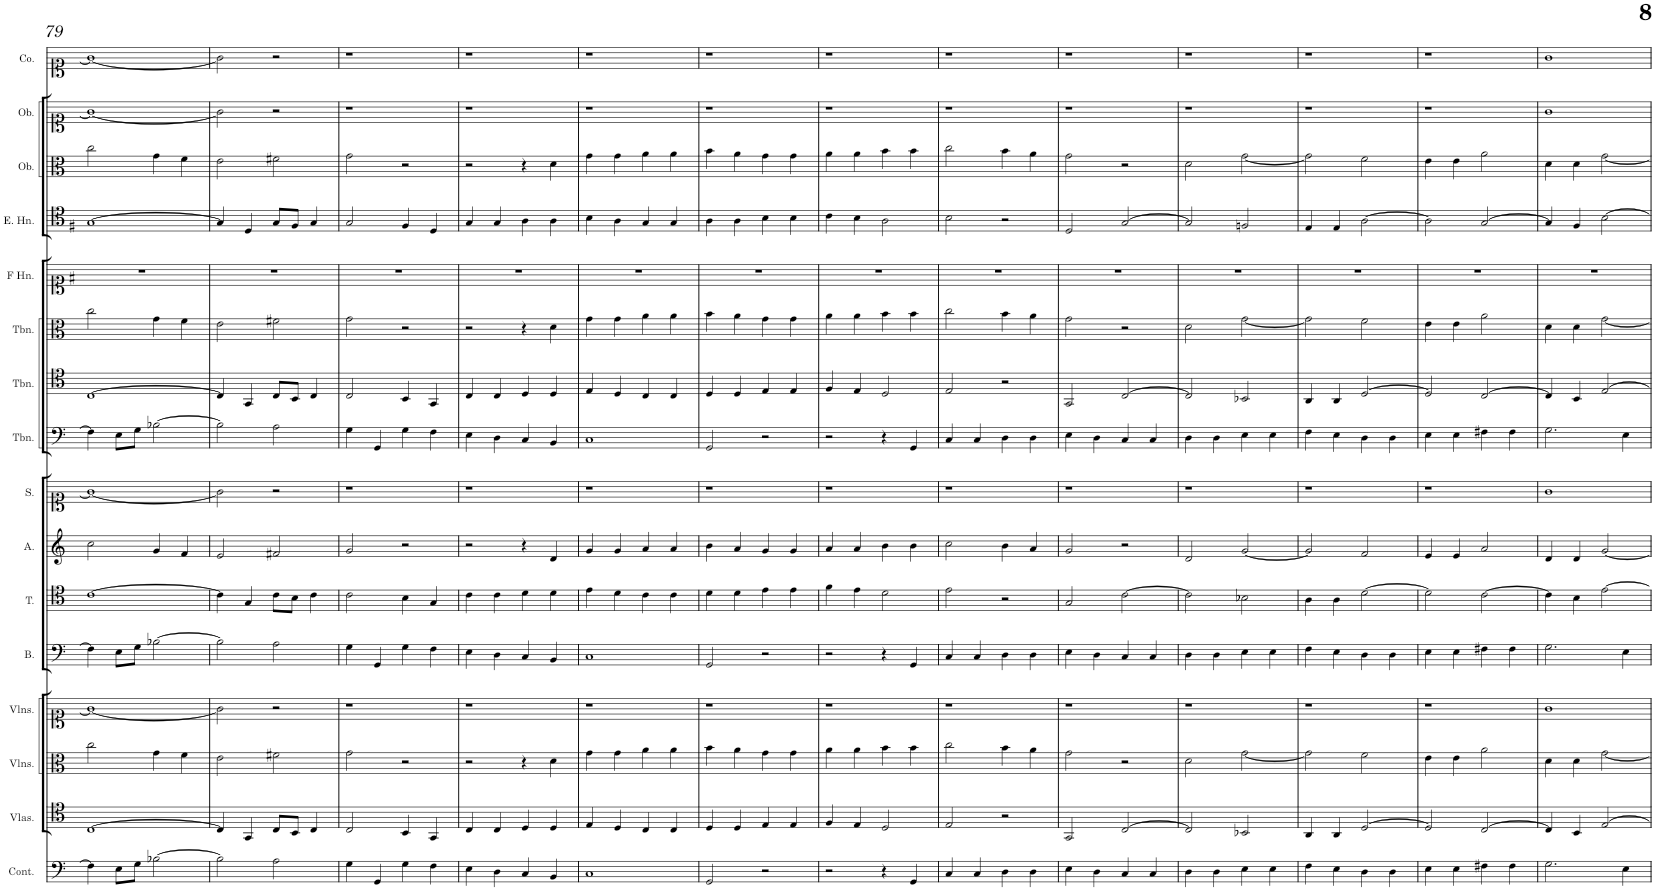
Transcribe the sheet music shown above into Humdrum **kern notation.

**kern	**kern	**kern	**kern	**kern	**kern	**kern	**kern	**kern	**kern	**kern	**kern	**kern	**kern	**kern	**kern	**kern	**kern
*part18	*part17	*part16	*part15	*part14	*part13	*part12	*part11	*part10	*part9	*part8	*part7	*part6	*part5	*part4	*part3	*part2	*part1
*staff18	*staff17	*staff16	*staff15	*staff14	*staff13	*staff12	*staff11	*staff10	*staff9	*staff8	*staff7	*staff6	*staff5	*staff4	*staff3	*staff2	*staff1
*I"Contrabasses	*I"Harpsichord	*I"Continuo	*I"Violas	*I"Violins	*I"Violins	*I"Bass	*I"Tenor	*I"Alto	*I"Soprano	*I"Trombone	*I"Trombone	*I"Trombone	*I"Horn in F	*I"English Horn	*I"Oboe	*I"Oboe	*I"Cornett
*I'Cbs.	*I'Hch.	*I'Cont.	*I'Vlas.	*I'Vlns.	*I'Vlns.	*I'B.	*I'T.	*I'A.	*I'S.	*I'Tbn.	*I'Tbn.	*I'Tbn.	*	*I'E. Hn.	*I'Ob.	*I'Ob.	*I'Co.
!!LO:PB:g=z
*clefF4	*clefF4	*clefF4	*clefC4	*clefC3	*clefC1	*clefF4	*clefC4	*clefG2	*clefC1	*clefF4	*clefC4	*clefC3	*clefC1	*clefC4	*clefC3	*clefC1	*clefC1
*Trd7c12	*	*	*	*	*	*	*Trd7c12	*	*	*	*	*	*Trd4c7	*Trd4c7	*	*	*Trd1c2
*k[]	*k[]	*k[]	*k[]	*k[]	*k[]	*k[]	*k[]	*k[]	*k[]	*k[]	*k[]	*k[]	*k[f#]	*k[f#]	*k[]	*k[]	*k[]
*M2/2	*M2/2	*M2/2	*M2/2	*M2/2	*M2/2	*M2/2	*M2/2	*M2/2	*M2/2	*M2/2	*M2/2	*M2/2	*M2/2	*M2/2	*M2/2	*M2/2	*M2/2
*met(c|)	*met(c|)	*met(c|)	*met(c|)	*met(c|)	*met(c|)	*met(c|)	*met(c|)	*met(c|)	*met(c|)	*met(c|)	*met(c|)	*met(c|)	*met(c|)	*met(c|)	*met(c|)	*met(c|)	*met(c|)
=79	=79	=79	=79	=79	=79	=79	=79	=79	=79	=79	=79	=79	=79	=79	=79	=79	=79
4f]	4F]	4F\]	[>1C	2cc\	1g_	4F\]	[>1c	2cc\	1g_	4F\]	[>1C	2cc\	1r	[>1G	2cc\	1g_	1g_
8e\L	8E\L	8E\L	.	.	.	8E\L	.	.	.	8E\L	.	.	.	.	.	.	.
8g\J	8G\J	8G\J	.	.	.	8G\J	.	.	.	8G\J	.	.	.	.	.	.	.
[>2b-X	[>2B-X	[>2B-X\	.	4g\	.	[>2B-X\	.	4g/	.	[>2B-X\	.	4g\	.	.	4g\	.	.
.	.	.	.	4f\	.	.	.	4f/	.	.	.	4f\	.	.	4f\	.	.
=80	=80	=80	=80	=80	=80	=80	=80	=80	=80	=80	=80	=80	=80	=80	=80	=80	=80
2b-]	2B-]	2B-\]	4C/]	2e\	2g\]	2B-\]	4c\]	2e/	2g\]	2B-\]	4C/]	2e\	1r	4G/]	2e\	2g\]	2g\]
.	.	.	4GG/	.	.	.	4G/	.	.	.	4GG/	.	.	4D/	.	.	.
2a	2A	2A\	8C/L	2f#X\	2r	2A\	8c\L	2f#X/	2r	2A\	8C/L	2f#X\	.	8G/L	2f#X\	2r	2r
.	.	.	8BB/J	.	.	.	8B\J	.	.	.	8BB/J	.	.	8F#/J	.	.	.
.	.	.	4C/	.	.	.	4c\	.	.	.	4C/	.	.	4G/	.	.	.
=81	=81	=81	=81	=81	=81	=81	=81	=81	=81	=81	=81	=81	=81	=81	=81	=81	=81
4g	4G	4G\	2C/	2g\	1r	4G\	2c\	2g/	1r	4G\	2C/	2g\	1r	2G/	2g\	1r	1r
4G	4GG	4GG/	.	.	.	4GG/	.	.	.	4GG/	.	.	.	.	.	.	.
4g	4G	4G\	4BB/	2r	.	4G\	4B\	2r	.	4G\	4BB/	2r	.	4F#/	2r	.	.
4f	4F	4F\	4GG/	.	.	4F\	4G/	.	.	4F\	4GG/	.	.	4D/	.	.	.
=82	=82	=82	=82	=82	=82	=82	=82	=82	=82	=82	=82	=82	=82	=82	=82	=82	=82
4e	4E	4E\	4C/	2r	1r	4E\	4c\	2r	1r	4E\	4C/	2r	1r	4G/	2r	1r	1r
4d	4D	4D\	4C/	.	.	4D\	4c\	.	.	4D\	4C/	.	.	4G/	.	.	.
4c	4C	4C/	4D/	4r	.	4C/	4d\	4r	.	4C/	4D/	4r	.	4A\	4r	.	.
4B	4BB	4BB/	4D/	4d\	.	4BB/	4d\	4d/	.	4BB/	4D/	4d\	.	4A\	4d\	.	.
=83	=83	=83	=83	=83	=83	=83	=83	=83	=83	=83	=83	=83	=83	=83	=83	=83	=83
1c	1C	1C	4E/	4g\	1r	1C	4e\	4g/	1r	1C	4E/	4g\	1r	4B\	4g\	1r	1r
.	.	.	4D/	4g\	.	.	4d\	4g/	.	.	4D/	4g\	.	4A\	4g\	.	.
.	.	.	4C/	4a\	.	.	4c\	4a/	.	.	4C/	4a\	.	4G/	4a\	.	.
.	.	.	4C/	4a\	.	.	4c\	4a/	.	.	4C/	4a\	.	4G/	4a\	.	.
=84	=84	=84	=84	=84	=84	=84	=84	=84	=84	=84	=84	=84	=84	=84	=84	=84	=84
2G	2GG	2GG/	4D/	4b\	1r	2GG/	4d\	4b\	1r	2GG/	4D/	4b\	1r	4A\	4b\	1r	1r
.	.	.	4D/	4a\	.	.	4d\	4a/	.	.	4D/	4a\	.	4A\	4a\	.	.
2r	2r	2r	4E/	4g\	.	2r	4e\	4g/	.	2r	4E/	4g\	.	4B\	4g\	.	.
.	.	.	4E/	4g\	.	.	4e\	4g/	.	.	4E/	4g\	.	4B\	4g\	.	.
=85	=85	=85	=85	=85	=85	=85	=85	=85	=85	=85	=85	=85	=85	=85	=85	=85	=85
2r	2r	2r	4F/	4a\	1r	2r	4f\	4a/	1r	2r	4F/	4a\	1r	4c\	4a\	1r	1r
.	.	.	4E/	4a\	.	.	4e\	4a/	.	.	4E/	4a\	.	4B\	4a\	.	.
4r	4r	4r	2D/	4b\	.	4r	2d\	4b\	.	4r	2D/	4b\	.	2A\	4b\	.	.
4G	4GG	4GG/	.	4b\	.	4GG/	.	4b\	.	4GG/	.	4b\	.	.	4b\	.	.
=86	=86	=86	=86	=86	=86	=86	=86	=86	=86	=86	=86	=86	=86	=86	=86	=86	=86
4c	4C	4C/	2E/	2cc\	1r	4C/	2e\	2cc\	1r	4C/	2E/	2cc\	1r	2B\	2cc\	1r	1r
4c	4C	4C/	.	.	.	4C/	.	.	.	4C/	.	.	.	.	.	.	.
4d	4D	4D\	2r	4b\	.	4D\	2r	4b\	.	4D\	2r	4b\	.	2r	4b\	.	.
4d	4D	4D\	.	4a\	.	4D\	.	4a/	.	4D\	.	4a\	.	.	4a\	.	.
=87	=87	=87	=87	=87	=87	=87	=87	=87	=87	=87	=87	=87	=87	=87	=87	=87	=87
4e	4E	4E\	2GG/	2g\	1r	4E\	2G/	2g/	1r	4E\	2GG/	2g\	1r	2D/	2g\	1r	1r
4d	4D	4D\	.	.	.	4D\	.	.	.	4D\	.	.	.	.	.	.	.
4c	4C	4C/	[>2C/	2r	.	4C/	[>2c\	2r	.	4C/	[>2C/	2r	.	[>2G/	2r	.	.
4c	4C	4C/	.	.	.	4C/	.	.	.	4C/	.	.	.	.	.	.	.
=88	=88	=88	=88	=88	=88	=88	=88	=88	=88	=88	=88	=88	=88	=88	=88	=88	=88
4d	4D	4D\	2C/]	2d\	1r	4D\	2c\]	2d/	1r	4D\	2C/]	2d\	1r	2G/]	2d\	1r	1r
4d	4D	4D\	.	.	.	4D\	.	.	.	4D\	.	.	.	.	.	.	.
4e	4E	4E\	2BB-X/	[<2g\	.	4E\	2B-X\	[<2g/	.	4E\	2BB-X/	[<2g\	.	2Fn/	[<2g\	.	.
4e	4E	4E\	.	.	.	4E\	.	.	.	4E\	.	.	.	.	.	.	.
=89	=89	=89	=89	=89	=89	=89	=89	=89	=89	=89	=89	=89	=89	=89	=89	=89	=89
4f	4F	4F\	4AA/	2g\]	1r	4F\	4A\	2g/]	1r	4F\	4AA/	2g\]	1r	4E/	2g\]	1r	1r
4e	4E	4E\	4AA/	.	.	4E\	4A\	.	.	4E\	4AA/	.	.	4E/	.	.	.
4d	4D	4D\	[>2D/	2f\	.	4D\	[>2d\	2f/	.	4D\	[>2D/	2f\	.	[>2A\	2f\	.	.
4d	4D	4D\	.	.	.	4D\	.	.	.	4D\	.	.	.	.	.	.	.
=90	=90	=90	=90	=90	=90	=90	=90	=90	=90	=90	=90	=90	=90	=90	=90	=90	=90
4e	4E	4E\	2D/]	4e\	1r	4E\	2d\]	4e/	1r	4E\	2D/]	4e\	1r	2A\]	4e\	1r	1r
4e	4E	4E\	.	4e\	.	4E\	.	4e/	.	4E\	.	4e\	.	.	4e\	.	.
4f#X	4F#X	4F#X\	[>2C/	2a\	.	4F#X\	[>2c\	2a/	.	4F#X\	[>2C/	2a\	.	[>2G/	2a\	.	.
4f#	4F#	4F#\	.	.	.	4F#\	.	.	.	4F#\	.	.	.	.	.	.	.
=91	=91	=91	=91	=91	=91	=91	=91	=91	=91	=91	=91	=91	=91	=91	=91	=91	=91
2.g	2.G	2.G\	4C/]	4d\	1g	2.G\	4c\]	4d/	1g	2.G\	4C/]	4d\	1r	4G/]	4d\	1g	1g
.	.	.	4BB/	4d\	.	.	4B\	4d/	.	.	4BB/	4d\	.	4F#/	4d\	.	.
.	.	.	[>2E/	[<2g\	.	.	[>2e\	[<2g/	.	.	[>2E/	[<2g\	.	[>2B\	[<2g\	.	.
4e	4E	4E\	.	.	.	4E\	.	.	.	4E\	.	.	.	.	.	.	.
=	=	=	=	=	=	=	=	=	=	=	=	=	=	=	=	=	=
*-	*-	*-	*-	*-	*-	*-	*-	*-	*-	*-	*-	*-	*-	*-	*-	*-	*-
